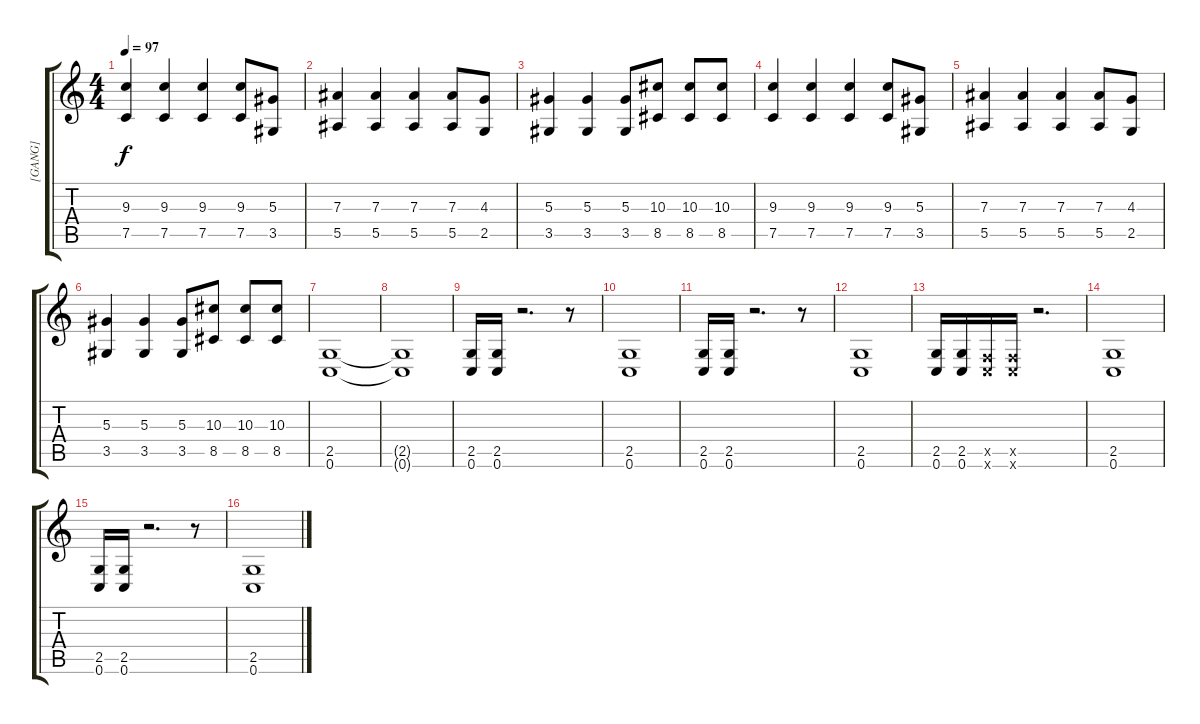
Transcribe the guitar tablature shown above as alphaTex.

\track ("[GANG]" "[GANG]") {instrument distortionguitar}
\staff {score tabs}
\tuning (C4 G3 Eb3 Bb2 F2 C2) {hide}
\ts (4 4)
\tempo 97
\clef g2
\ks c
(9.3 7.5).4{dy f} (9.3 7.5).4 (9.3 7.5).4 (9.3 7.5).8 (5.3 3.5).8 |
(7.3 5.5).4 (7.3 5.5).4 (7.3 5.5).4 (7.3 5.5).8 (4.3 2.5).8 |
(5.3 3.5).4 (5.3 3.5).4 (5.3 3.5).8 (10.3 8.5).8 (10.3 8.5).8 (10.3 8.5).8 |
(9.3 7.5).4 (9.3 7.5).4 (9.3 7.5).4 (9.3 7.5).8 (5.3 3.5).8 |
(7.3 5.5).4 (7.3 5.5).4 (7.3 5.5).4 (7.3 5.5).8 (4.3 2.5).8 |
(5.3 3.5).4 (5.3 3.5).4 (5.3 3.5).8 (10.3 8.5).8 (10.3 8.5).8 (10.3 8.5).8 |
(2.5 0.6).1 |
(2.5{t} 0.6{t}).1 |
(2.5 0.6).16 (2.5 0.6).16 r.2{d} r.8 |
(2.5 0.6).1 |
(2.5 0.6).16 (2.5 0.6).16 r.2{d} r.8 |
(2.5 0.6).1 |
(2.5 0.6).16 (2.5 0.6).16 (0.5{x} 0.6{x}).16 (0.5{x} 0.6{x}).16 r.2{d} |
(2.5 0.6).1 |
(2.5 0.6).16 (2.5 0.6).16 r.2{d} r.8 |
(2.5 0.6).1
